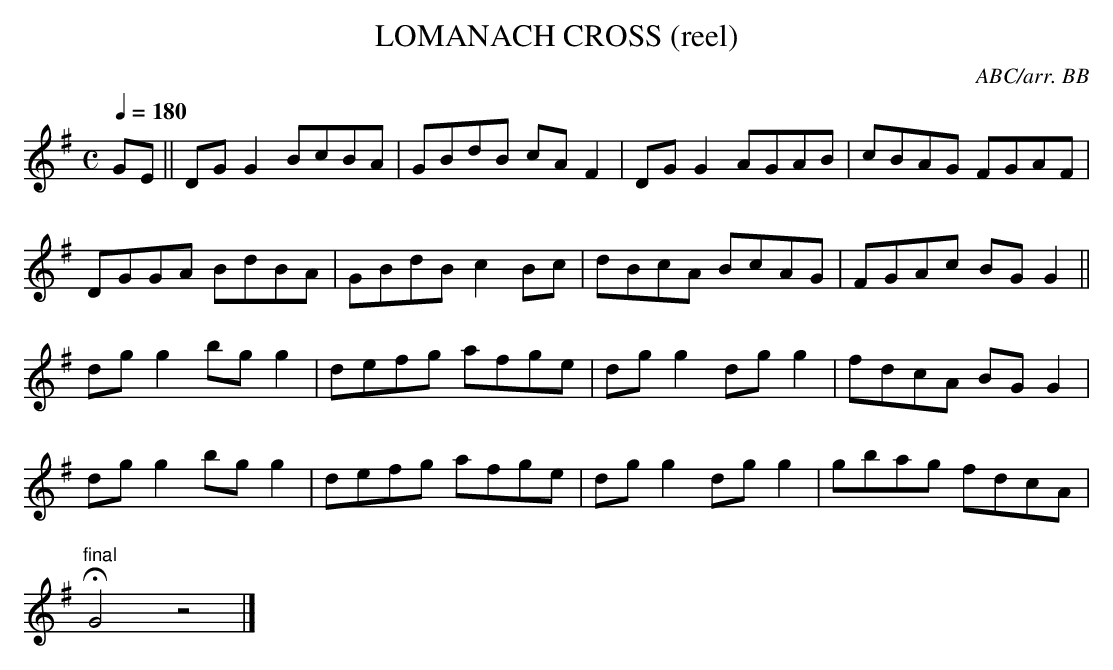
X:1
T:LOMANACH CROSS (reel)
C:ABC/arr. BB
L:1/8
M:C
Q:1/4=180
K:G
GE||DGG2 BcBA|GBdB cAF2|DGG2 AGAB|cBAG FGAF|
DGGA BdBA|GBdB c2Bc|dBcA BcAG|FGAc BGG2||
dgg2 bgg2|defg afge|dgg2 dgg2|fdcA BGG2|
dgg2 bgg2|defg afge|dgg2 dgg2|gbag fdcA|
"final"HG4z4|]
